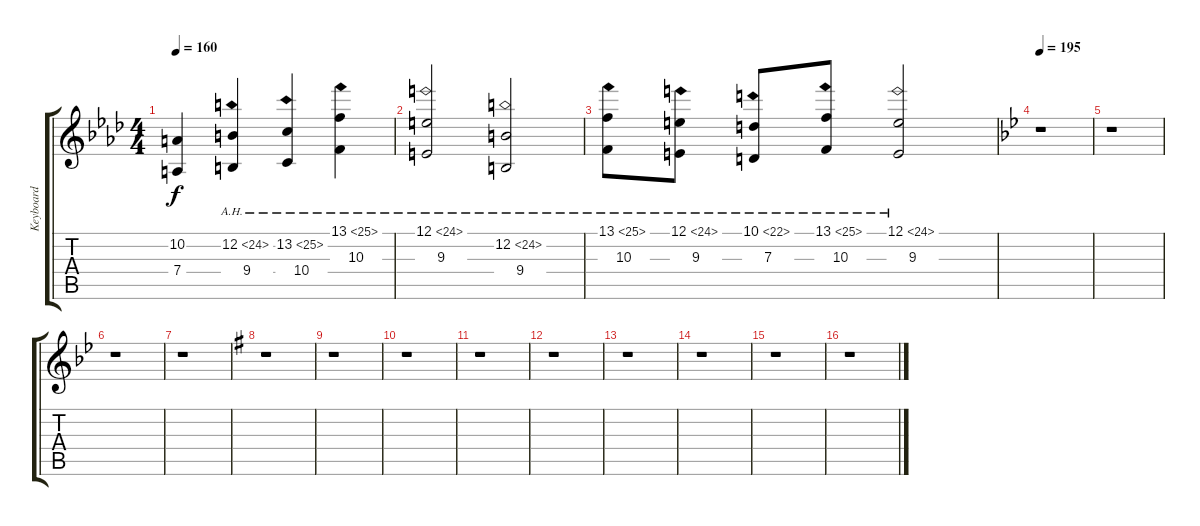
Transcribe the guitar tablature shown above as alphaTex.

\track ("Keyboard" "Keyboard") {instrument brightacousticpiano}
\staff {score tabs}
\tuning (E4 B3 G3 D3 A2 E2) {hide}
\ts (4 4)
\tempo 160
\clef g2
\ks fminor
(10.2{t} 7.4{t}).4{dy f} (12.2{ah 12} 9.4).4 (13.2{ah 12} 10.4).4 (13.1{ah 12} 10.3).4 |
(12.1{ah 12} 9.3).2 (12.2{ah 12} 9.4).2 |
(13.1{ah 12} 10.3).8 (12.1{ah 12} 9.3).8 (10.1{ah 12} 7.3).8 (13.1{ah 12} 10.3).8 (12.1{ah 12} 9.3).2 |
\section ("" "")
\tempo 195
\ks gminor
r.1 |
r.1 |
r.1 |
r.1 |
\ks eminor
r.1 |
r.1 |
r.1 |
r.1 |
r.1 |
r.1 |
r.1 |
r.1 |
r.1
